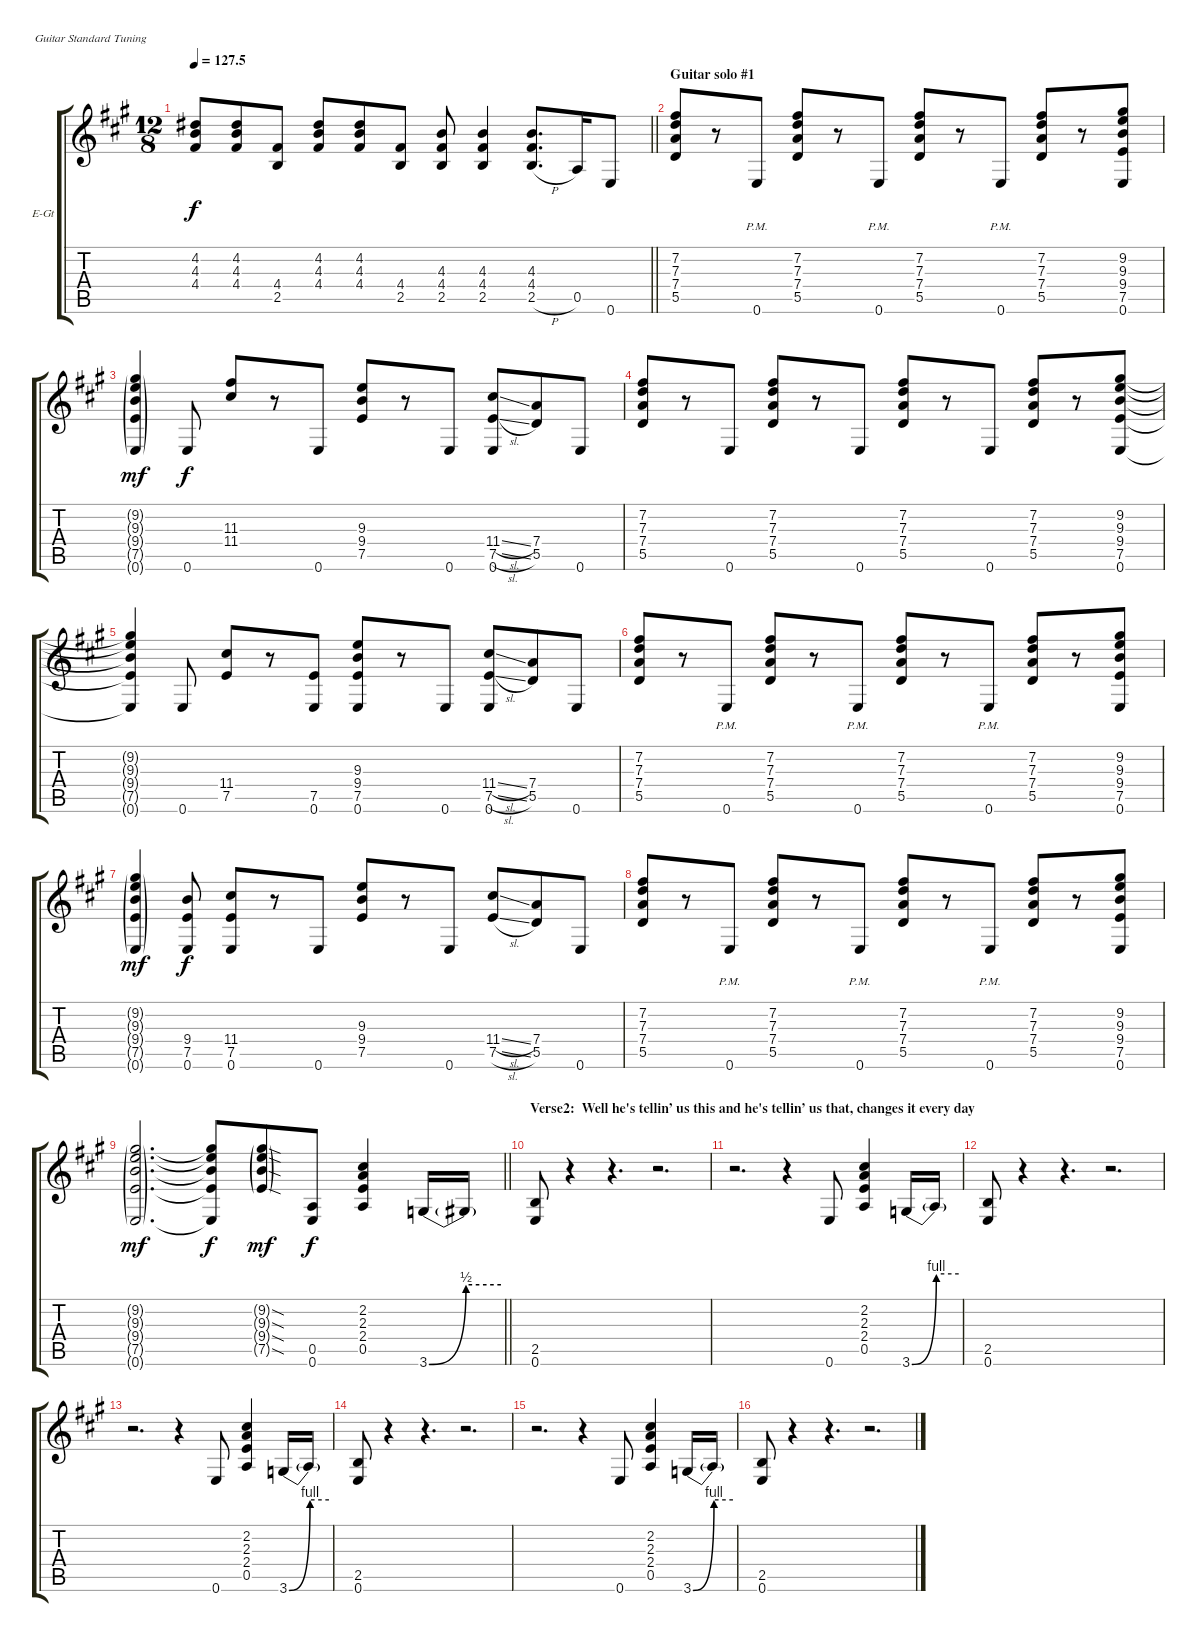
\bracketExtendMode groupsimilarinstruments
\firstSystemTrackNameOrientation horizontal
\otherSystemsTrackNameOrientation horizontal
\track ("Guitar 1" "E-Gt") {instrument overdrivenguitar}
\staff {score tabs}
\tuning (E4 B3 G3 D3 A2 E2)
\ts (12 8)
\tempo
127.5
\accidentals auto
\clef g2
\ottava regular
\simile none
\barLineRight lightlight
\ks a
(4.2 4.3 4.4).8{dy f} (4.2 4.3 4.4).8 (4.4 2.5).8 (4.2 4.3 4.4).8 (4.2 4.3 4.4).8 (4.4 2.5).8 (4.3 4.4 2.5).8 (4.3 4.4 2.5).4 (4.3 4.4 2.5{h}).8{d} 0.5.16 0.6.8 |
\section ("" "Guitar solo #1")
(7.2 7.3 7.4 5.5).8 r.8 0.6{pm}.8 (7.2 7.3 7.4 5.5).8 r.8 0.6{pm}.8 (7.2 7.3 7.4 5.5).8 r.8 0.6{pm}.8 (7.2 7.3 7.4 5.5).8 r.8 (9.2 9.3 9.4 7.5 0.6).8 |
(9.2{g} 9.3{g} 9.4{g} 7.5{g} 0.6{g}).4{dy mf} 0.6.8{dy f} (11.3 11.4).8 r.8 0.6.8 (9.3 9.4 7.5).8 r.8 0.6.8 (11.4{sl} 7.5{sl} 0.6).8 (7.4 5.5).8 0.6.8 |
(7.2 7.3 7.4 5.5).8 r.8 0.6.8 (7.2 7.3 7.4 5.5).8 r.8 0.6.8 (7.2 7.3 7.4 5.5).8 r.8 0.6.8 (7.2 7.3 7.4 5.5).8 r.8 (9.2 9.3 9.4 7.5 0.6).8 |
(9.2{t} 9.3{t} 9.4{t} 7.5{t} 0.6{t}).4 0.6.8 (11.4 7.5).8 r.8 (7.5 0.6).8 (9.3 9.4 7.5 0.6).8 r.8 0.6.8 (11.4{sl} 7.5{sl} 0.6).8 (7.4 5.5).8 0.6.8 |
(7.2 7.3 7.4 5.5).8 r.8 0.6{pm}.8 (7.2 7.3 7.4 5.5).8 r.8 0.6{pm}.8 (7.2 7.3 7.4 5.5).8 r.8 0.6{pm}.8 (7.2 7.3 7.4 5.5).8 r.8 (9.2 9.3 9.4 7.5 0.6).8 |
(9.2{g} 9.3{g} 9.4{g} 7.5{g} 0.6{g}).4{dy mf} (9.4 7.5 0.6).8{dy f} (11.4 7.5 0.6).8 r.8 0.6.8 (9.3 9.4 7.5).8 r.8 0.6.8 (11.4{sl} 7.5{sl}).8 (7.4 5.5).8 0.6.8 |
(7.2 7.3 7.4 5.5).8 r.8 0.6{pm}.8 (7.2 7.3 7.4 5.5).8 r.8 0.6{pm}.8 (7.2 7.3 7.4 5.5).8 r.8 0.6{pm}.8 (7.2 7.3 7.4 5.5).8 r.8 (9.2 9.3 9.4 7.5 0.6).8 |
\barLineRight lightlight
(9.2{g} 9.3{g} 9.4{g} 7.5{g} 0.6{g}).2{d dy mf} (9.2{t} 9.3{t} 9.4{t} 7.5{t} 0.6{t}).8{dy f} (9.2{sod g} 9.3{sod g} 9.4{sod g} 7.5{sod g}).8{dy mf} (0.5 0.6).8{dy f} (2.2 2.3 2.4 0.5).4 3.6{be (bend 0 0 60 2)}.16 3.6{be (hold 0 2 60 2) t}.16 |
\section ("" "Verse2:  Well he's tellin’ us this and he's tellin’ us that, changes it every day")
(2.5 0.6).8 r.4 r.4{d} r.2{d} |
r.2{d} r.4 0.6.8 (2.2 2.3 2.4 0.5).4 3.6{be (bend 0 0 60 4)}.16 3.6{be (hold 0 4 60 4) t}.16 |
(2.5 0.6).8 r.4 r.4{d} r.2{d} |
r.2{d} r.4 0.6.8 (2.2 2.3 2.4 0.5).4 3.6{be (bend 0 0 60 4)}.16 3.6{be (hold 0 4 60 4) t}.16 |
(2.5 0.6).8 r.4 r.4{d} r.2{d} |
r.2{d} r.4 0.6.8 (2.2 2.3 2.4 0.5).4 3.6{be (bend 0 0 60 4)}.16 3.6{be (hold 0 4 60 4) t}.16 |
(2.5 0.6).8 r.4 r.4{d} r.2{d}
